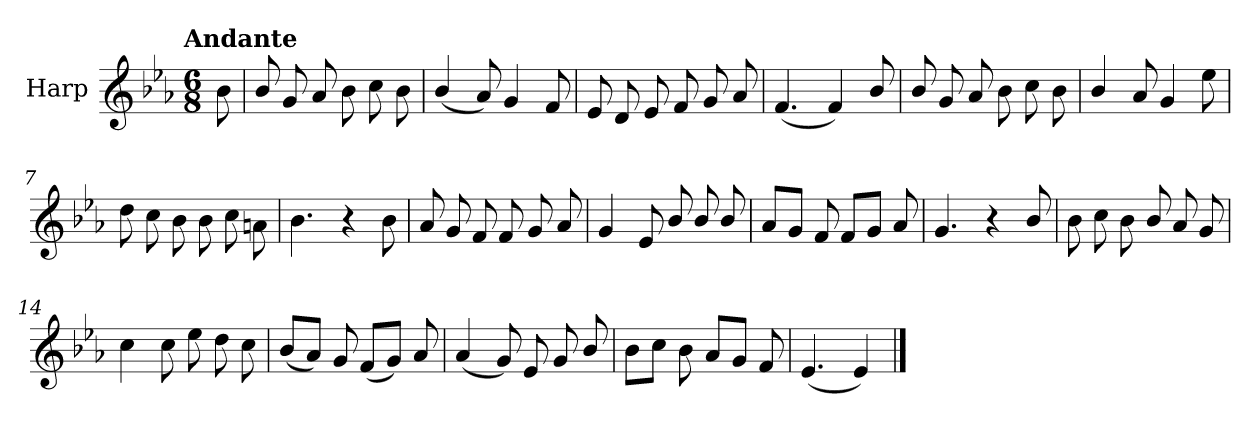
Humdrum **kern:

**kern
*part1
*staff1
*I"Harp
*I'Hrp.
*clefG2
*k[b-e-a-]
!!LO:TX:omd:t=Andante
*M6/8
*MM92
=
8b-\
=1
8b-/
8g/
8a-/
8b-\
8cc\
8b-\
=2
(<4b-/
8a-/)
4g/
8f/
=3
8e-/
8d/
8e-/
8f/
8g/
8a-/
!!LO:LB:g=z
=4
(<4.f/
4f/)
8b-/
=5
8b-/
8g/
8a-/
8b-\
8cc\
8b-\
=6
4b-/
8a-/
4g/
8ee-\
=7
8dd\
8cc\
8b-\
8b-\
8cc\
8an\
!!LO:LB:g=z
=8
4.b-\
4r
8b-\
=9
8a-/
8g/
8f/
8f/
8g/
8a-/
=10
4g/
8e-/
8b-/
8b-/
8b-/
=11
8a-/L
8g/J
8f/
8f/L
8g/J
8a-/
!!LO:LB:g=z
=12
4.g/
4r
8b-/
=13
8b-\
8cc\
8b-\
8b-/
8a-/
8g/
=14
4cc\
8cc\
8ee-\
8dd\
8cc\
=15
(<8b-/L
8a-/J)
8g/
(<8f/L
8g/J)
8a-/
!!LO:LB:g=z
=16
(<4a-/
8g/)
8e-/
8g/
8b-/
=17
8b-\L
8cc\J
8b-\
8a-/L
8g/J
8f/
=18
(<4.e-/
4e-/)
==
*-
